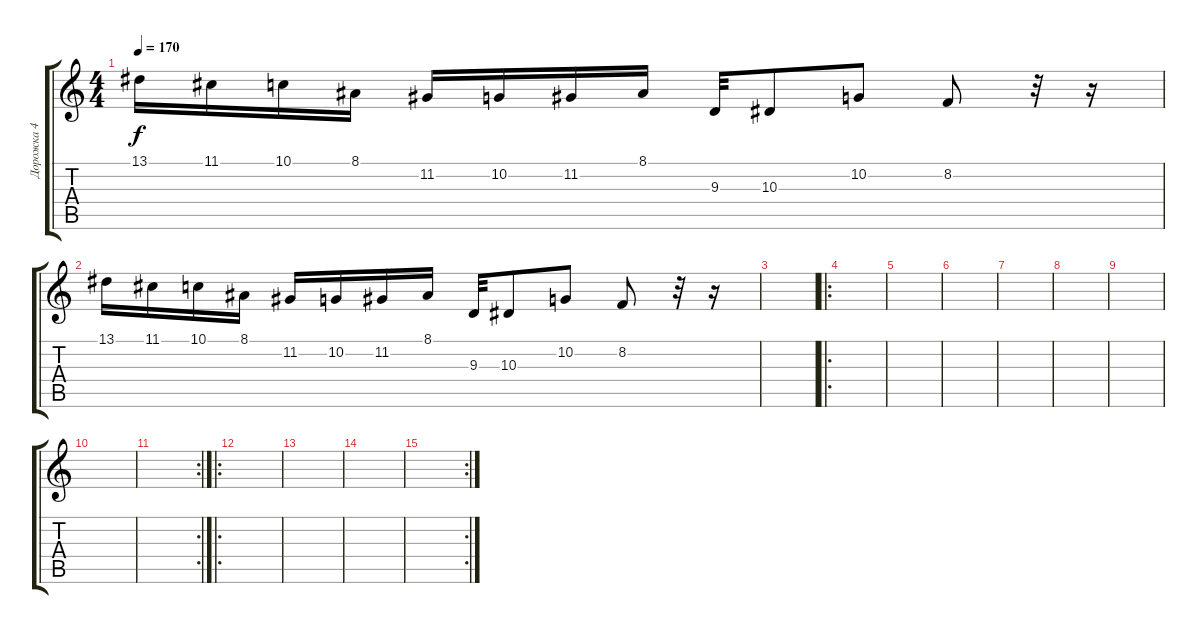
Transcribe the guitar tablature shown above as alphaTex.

\track ("Дорожка 4" "Дорожка 4") {instrument accordion}
\staff {score tabs}
\tuning (D4 A3 F3 C3 G2 D2) {hide}
\ts (4 4)
\tempo 170
\clef g2
\ks c
13.1.16{dy f} 11.1.16 10.1.16 8.1.16 11.2.16 10.2.16 11.2.16 8.1.16 9.3.32 10.3.8 10.2.8 8.2.8 r.32 r.16 |
13.1.16 11.1.16 10.1.16 8.1.16 11.2.16 10.2.16 11.2.16 8.1.16 9.3.32 10.3.8 10.2.8 8.2.8 r.32 r.16 |
|
\ro
|
|
|
|
|
|
|
\rc 2
|
\ro
|
|
|
\rc 2
